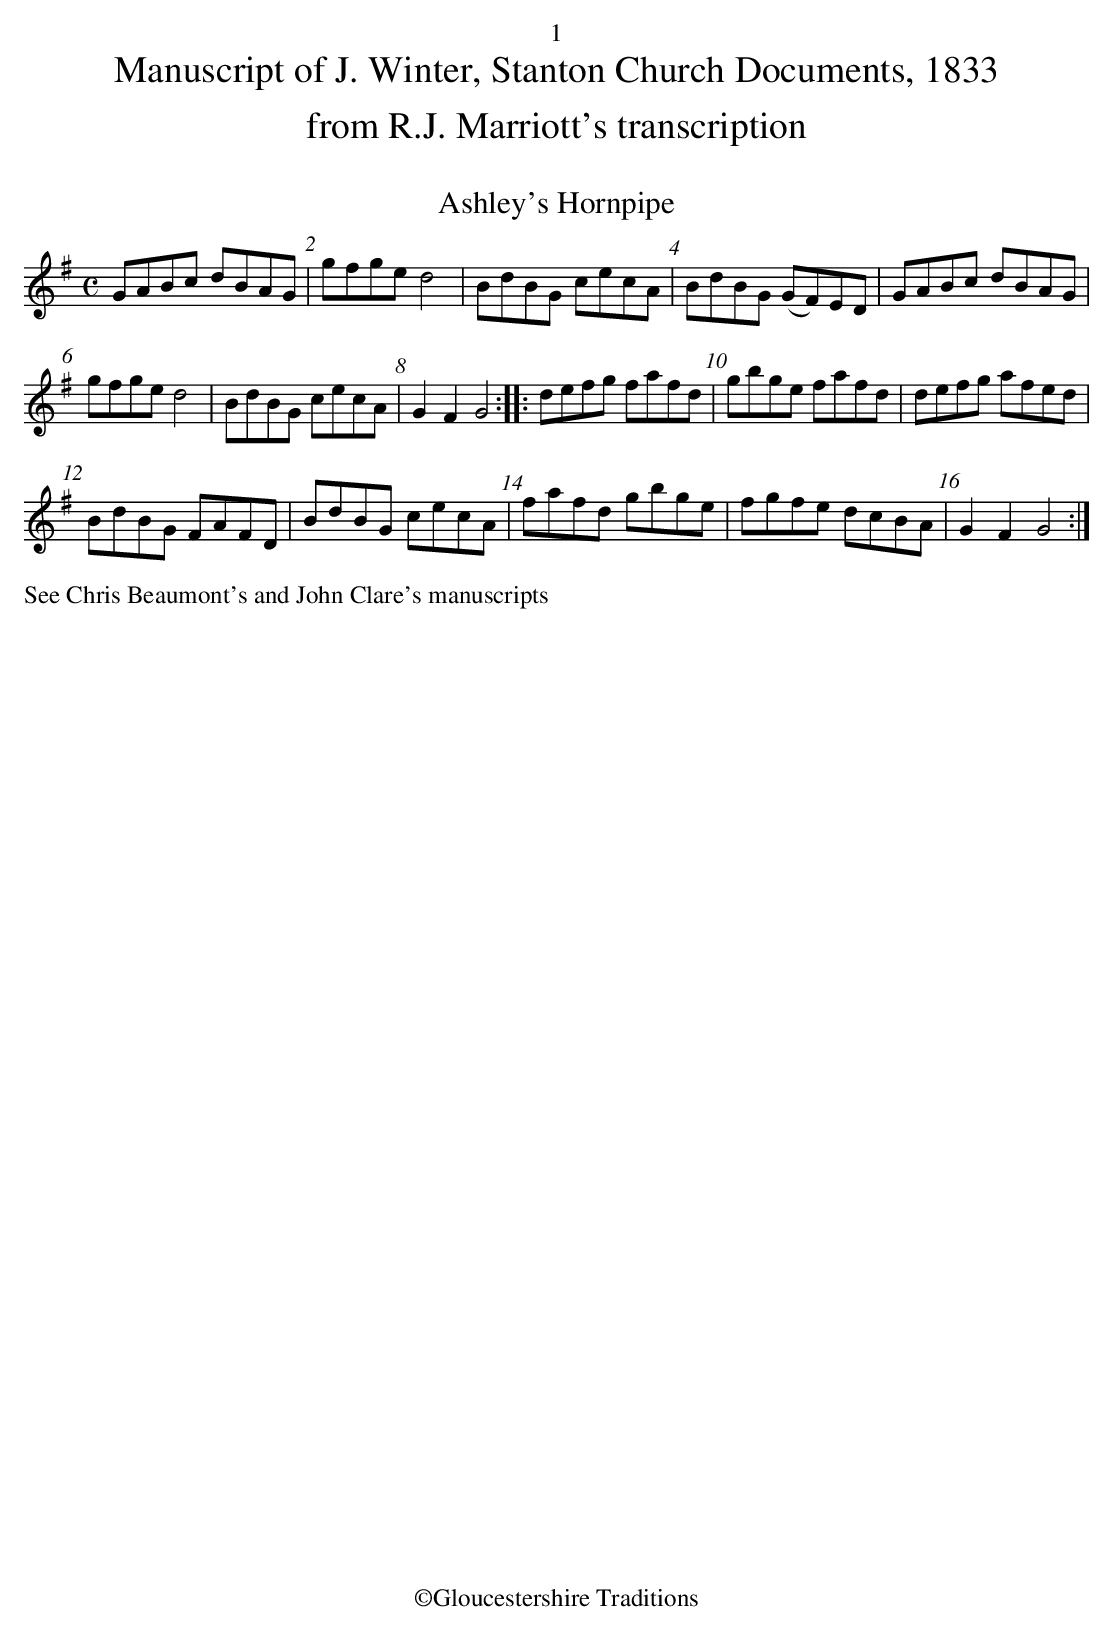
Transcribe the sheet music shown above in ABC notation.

X:1
T:Ashley's Hornpipe
M:C
L:1/8
K:G
GABc dBAG|gfge d4|BdBG cecA|BdBG (GF)ED|GABc dBAG|
gfge d4|BdBG cecA|G2F2G4::defg fafd|gbge fafd|defg afed|
BdBG FAFD|BdBG cecA|fafd gbge|fgfe dcBA|G2F2G4:|
